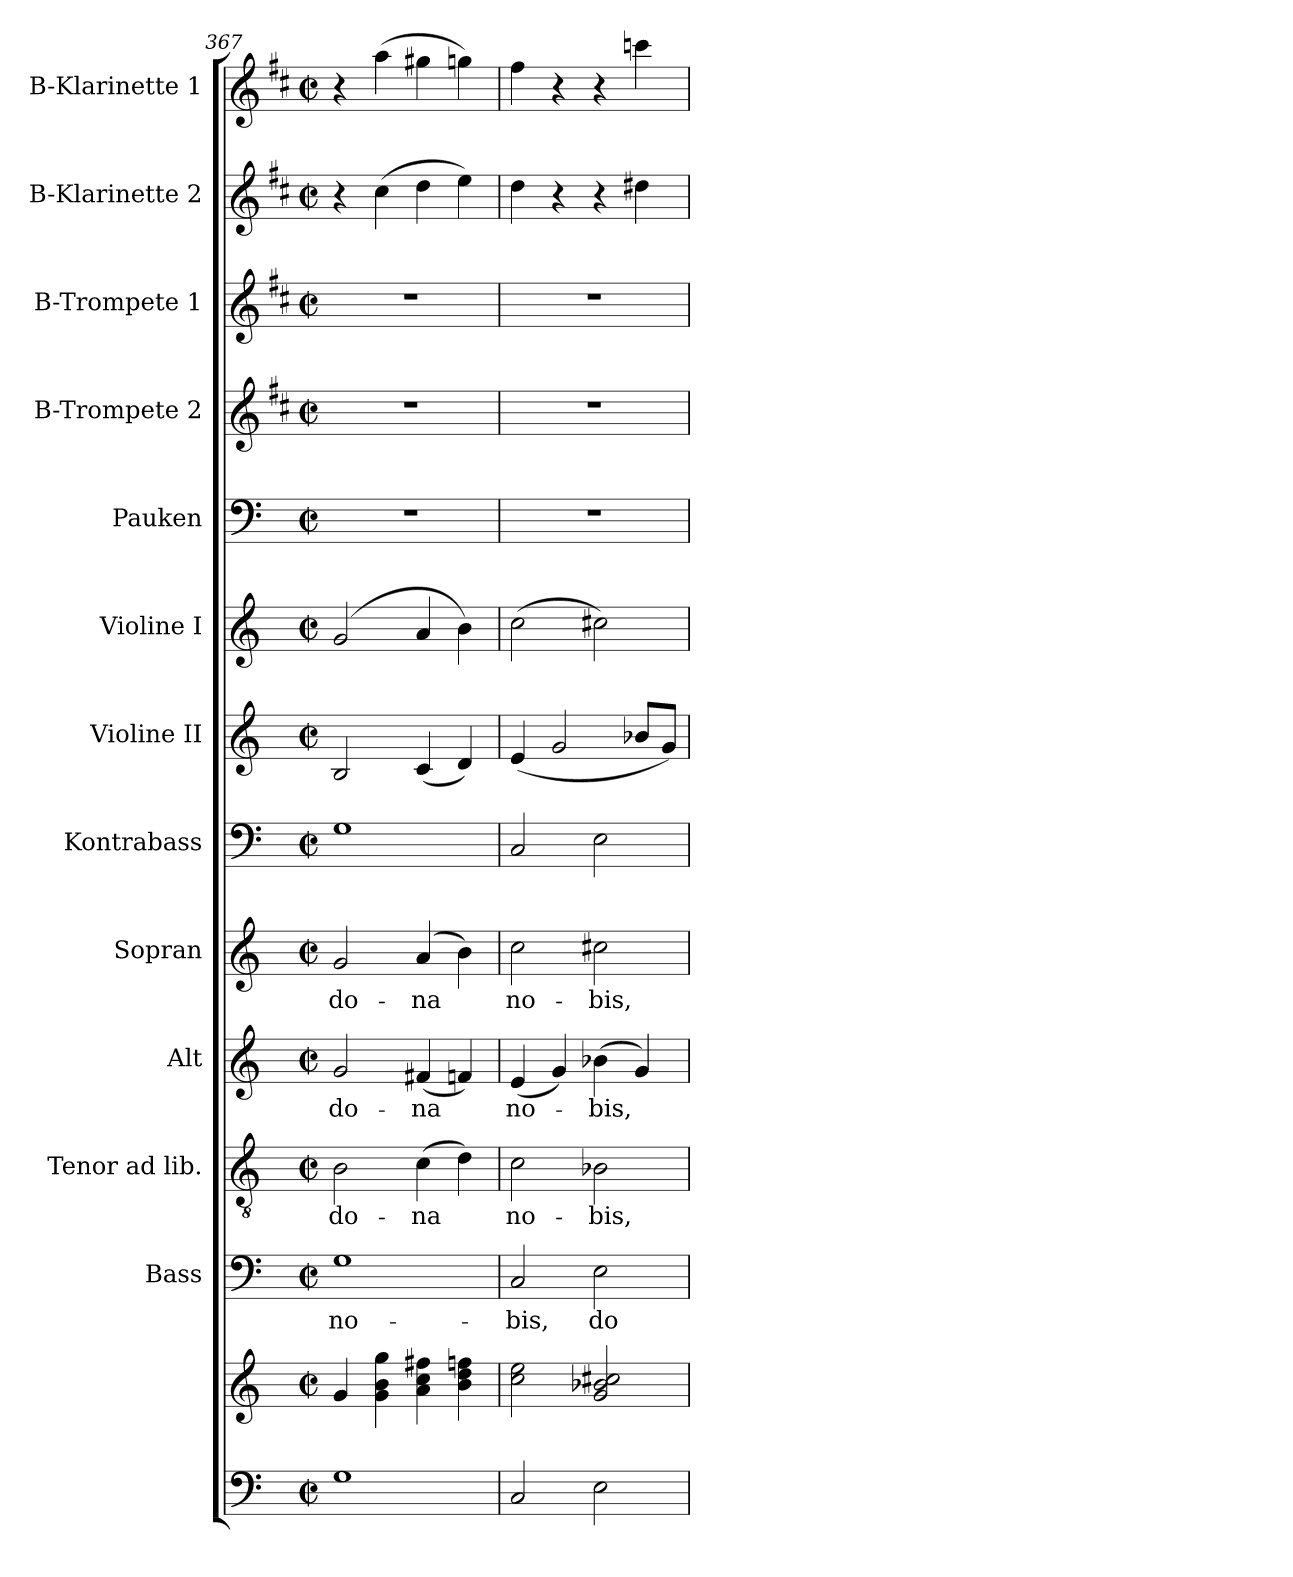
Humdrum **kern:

**kern	**kern	**kern	**text	**kern	**text	**kern	**text	**kern	**text	**kern	**kern	**kern	**kern	**kern	**kern	**kern	**kern
*part13	*part13	*part12	*part12	*part11	*part11	*part10	*part10	*part9	*part9	*part8	*part7	*part6	*part5	*part4	*part3	*part2	*part1
*staff14	*staff13	*staff12	*staff12	*staff11	*staff11	*staff10	*staff10	*staff9	*staff9	*staff8	*staff7	*staff6	*staff5	*staff4	*staff3	*staff2	*staff1
*	*	*I"Bass	*	*I"Tenor ad lib.	*	*I"Alt	*	*I"Sopran	*	*I"Kontrabass	*I"Violine II	*I"Violine I	*I"Pauken	*I"B-Trompete 2	*I"B-Trompete 1	*I"B-Klarinette 2	*I"B-Klarinette 1
*	*	*I'B.	*	*I'T.	*	*I'A.	*	*I'S.	*	*I'Kb.	*I'Vl. II	*I'Vl. I	*I'Pk.	*I'Trp. 2	*I'Trp. 1	*I'B Kl. 2	*I'B Kl. 1
*clefF4	*clefG2	*clefF4	*	*clefGv2	*	*clefG2	*	*clefG2	*	*clefF4	*clefG2	*clefG2	*clefF4	*clefG2	*clefG2	*clefG2	*clefG2
*	*	*	*	*	*	*	*	*	*	*ITrd7c12	*	*	*	*ITrd1c2	*ITrd1c2	*ITrd1c2	*ITrd1c2
*k[]	*k[]	*k[]	*	*k[]	*	*k[]	*	*k[]	*	*k[]	*k[]	*k[]	*k[]	*k[]	*k[]	*k[]	*k[]
*C:	*C:	*C:	*	*C:	*	*C:	*	*C:	*	*C:	*C:	*C:	*C:	*C:	*C:	*C:	*C:
*M2/2	*M2/2	*M2/2	*	*M2/2	*	*M2/2	*	*M2/2	*	*M2/2	*M2/2	*M2/2	*M2/2	*M2/2	*M2/2	*M2/2	*M2/2
*met(c|)	*met(c|)	*met(c|)	*	*met(c|)	*	*met(c|)	*	*met(c|)	*	*met(c|)	*met(c|)	*met(c|)	*met(c|)	*met(c|)	*met(c|)	*met(c|)	*met(c|)
=367	=367	=367	=367	=367	=367	=367	=367	=367	=367	=367	=367	=367	=367	=367	=367	=367	=367
!	!	!	!LO:LY:b	!	!LO:LY:b	!	!LO:LY:b	!	!LO:LY:b	!	!	!	!	!	!	!	!
1G	4g/	1G	no-	2B\	do-	2g/	do-	2g/	do-	1GG	2B/	(2g/	1r	1r	1r	4r	4r
.	4g\ 4b\ 4gg\	.	.	.	.	.	.	.	.	.	.	.	.	.	.	(>4b\	(>4gg\
!	!	!	!	!	!LO:LY:b	!	!LO:LY:b	!	!LO:LY:b	!	!	!	!	!	!	!	!
.	4a\ 4cc\ 4ff#X\	.	.	(>4c\	-na	(<4f#X/	-na	(4a/	-na	.	(<4c/	4a/	.	.	.	4cc\	4ff#X\
.	4b\ 4dd\ 4ffn\	.	.	4d\)	.	4fn/)	.	4b\)	.	.	4d/)	4b\)	.	.	.	4dd\)	4ffn\)
!!LO:PB:g=z
=368	=368	=368	=368	=368	=368	=368	=368	=368	=368	=368	=368	=368	=368	=368	=368	=368	=368
!	!	!	!LO:LY:b	!	!LO:LY:b	!	!LO:LY:b	!	!LO:LY:b	!	!	!	!	!	!	!	!
2C/	2cc\ 2ee\	2C/	-bis,	2c\	no-	(<4e/	no-	2cc\	no-	2CC/	(<4e/	(>2cc\	1r	1r	1r	4cc\	4ee\
.	.	.	.	.	.	4g/)	.	.	.	.	2g/	.	.	.	.	4r	4r
!	!	!	!LO:LY:b	!	!LO:LY:b	!	!LO:LY:b	!	!LO:LY:b	!	!	!	!	!	!	!	!
2E\	2g/ 2b-X/ 2cc#X/	2E\	do-	2B-X\	-bis,	(>4b-X\	-bis,	2cc#X\	-bis,	2EE\	.	2cc#X\)	.	.	.	4r	4r
.	.	.	.	.	.	4g/)	.	.	.	.	8b-X/L	.	.	.	.	4cc#X\	4bb-X\
.	.	.	.	.	.	.	.	.	.	.	8g/J)	.	.	.	.	.	.
=	=	=	=	=	=	=	=	=	=	=	=	=	=	=	=	=	=
*-	*-	*-	*-	*-	*-	*-	*-	*-	*-	*-	*-	*-	*-	*-	*-	*-	*-
